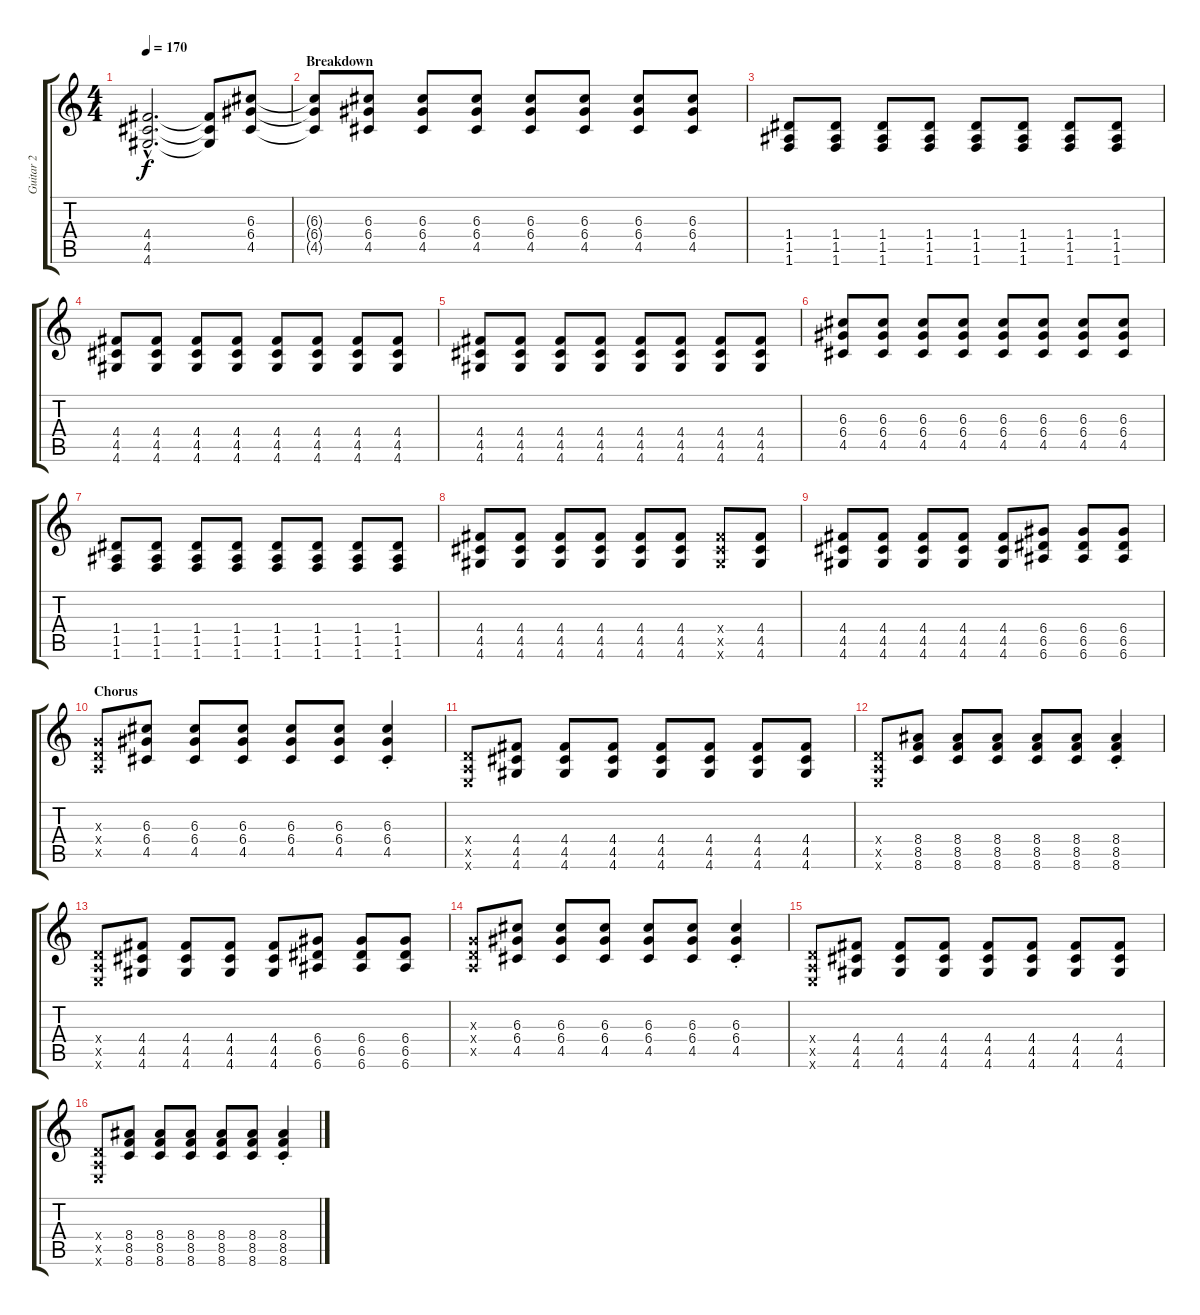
\track ("Guitar 2" "Guitar 2") {instrument electricguitarclean}
\staff {score tabs}
\tuning (E4 B3 G3 D3 A2 E2) {hide}
\ts (4 4)
\tempo 170
\clef g2
\ks c
(4.4{hac t} 4.5{hac t} 4.6{hac t}).2{d dy f} (4.4{t} 4.5{t} 4.6{t}).8 (6.3 6.4 4.5).8 |
\section ("" "Breakdown")
(6.3{t} 6.4{t} 4.5{t}).8 (6.3 6.4 4.5).8 (6.3 6.4 4.5).8 (6.3 6.4 4.5).8 (6.3 6.4 4.5).8 (6.3 6.4 4.5).8 (6.3 6.4 4.5).8 (6.3 6.4 4.5).8 |
(1.4 1.5 1.6).8 (1.4 1.5 1.6).8 (1.4 1.5 1.6).8 (1.4 1.5 1.6).8 (1.4 1.5 1.6).8 (1.4 1.5 1.6).8 (1.4 1.5 1.6).8 (1.4 1.5 1.6).8 |
(4.4 4.5 4.6).8 (4.4 4.5 4.6).8 (4.4 4.5 4.6).8 (4.4 4.5 4.6).8 (4.4 4.5 4.6).8 (4.4 4.5 4.6).8 (4.4 4.5 4.6).8 (4.4 4.5 4.6).8 |
(4.4 4.5 4.6).8 (4.4 4.5 4.6).8 (4.4 4.5 4.6).8 (4.4 4.5 4.6).8 (4.4 4.5 4.6).8 (4.4 4.5 4.6).8 (4.4 4.5 4.6).8 (4.4 4.5 4.6).8 |
(6.3 6.4 4.5).8 (6.3 6.4 4.5).8 (6.3 6.4 4.5).8 (6.3 6.4 4.5).8 (6.3 6.4 4.5).8 (6.3 6.4 4.5).8 (6.3 6.4 4.5).8 (6.3 6.4 4.5).8 |
(1.4 1.5 1.6).8 (1.4 1.5 1.6).8 (1.4 1.5 1.6).8 (1.4 1.5 1.6).8 (1.4 1.5 1.6).8 (1.4 1.5 1.6).8 (1.4 1.5 1.6).8 (1.4 1.5 1.6).8 |
(4.4 4.5 4.6).8 (4.4 4.5 4.6).8 (4.4 4.5 4.6).8 (4.4 4.5 4.6).8 (4.4 4.5 4.6).8 (4.4 4.5 4.6).8 (4.4{x} 4.5{x} 4.6{x}).8 (4.4 4.5 4.6).8 |
(4.4 4.5 4.6).8 (4.4 4.5 4.6).8 (4.4 4.5 4.6).8 (4.4 4.5 4.6).8 (4.4 4.5 4.6).8 (6.4 6.5 6.6).8 (6.4 6.5 6.6).8 (6.4 6.5 6.6).8 |
\section ("" "Chorus")
(0.3{x} 0.4{x} 0.5{x}).8 (6.3 6.4 4.5).8 (6.3 6.4 4.5).8 (6.3 6.4 4.5).8 (6.3 6.4 4.5).8 (6.3 6.4 4.5).8 (6.3{st} 6.4{st} 4.5{st}).4 |
(0.4{x} 0.5{x} 0.6{x}).8 (4.4 4.5 4.6).8 (4.4 4.5 4.6).8 (4.4 4.5 4.6).8 (4.4 4.5 4.6).8 (4.4 4.5 4.6).8 (4.4 4.5 4.6).8 (4.4 4.5 4.6).8 |
(0.4{x} 0.5{x} 0.6{x}).8 (8.4 8.5 8.6).8 (8.4 8.5 8.6).8 (8.4 8.5 8.6).8 (8.4 8.5 8.6).8 (8.4 8.5 8.6).8 (8.4{st} 8.5{st} 8.6{st}).4 |
(0.4{x} 0.5{x} 0.6{x}).8 (4.4 4.5 4.6).8 (4.4 4.5 4.6).8 (4.4 4.5 4.6).8 (4.4 4.5 4.6).8 (6.4 6.5 6.6).8 (6.4 6.5 6.6).8 (6.4 6.5 6.6).8 |
(0.3{x} 0.4{x} 0.5{x}).8 (6.3 6.4 4.5).8 (6.3 6.4 4.5).8 (6.3 6.4 4.5).8 (6.3 6.4 4.5).8 (6.3 6.4 4.5).8 (6.3{st} 6.4{st} 4.5{st}).4 |
(0.4{x} 0.5{x} 0.6{x}).8 (4.4 4.5 4.6).8 (4.4 4.5 4.6).8 (4.4 4.5 4.6).8 (4.4 4.5 4.6).8 (4.4 4.5 4.6).8 (4.4 4.5 4.6).8 (4.4 4.5 4.6).8 |
(0.4{x} 0.5{x} 0.6{x}).8 (8.4 8.5 8.6).8 (8.4 8.5 8.6).8 (8.4 8.5 8.6).8 (8.4 8.5 8.6).8 (8.4 8.5 8.6).8 (8.4{st} 8.5{st} 8.6{st}).4
